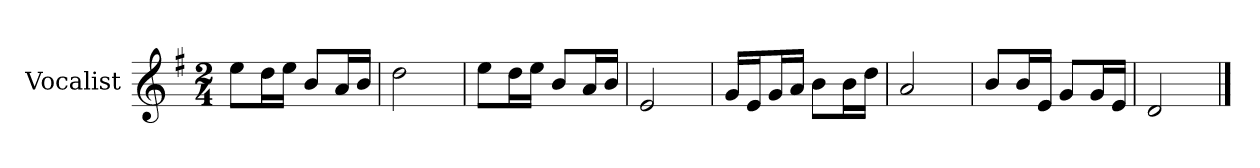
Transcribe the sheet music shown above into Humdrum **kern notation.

**kern
*part1
*staff1
*I"Vocalist
*k[f#]
*G:
*M2/4
=
8eeL
16ddL
16eeJJ
8bL
16aL
16bJJ
=1
2dd
=2
8eeL
16ddL
16eeJJ
8bL
16aL
16bJJ
=3
2e
=4
16gLL
16eJ
16gL
16aJJ
8bL
16bL
16ddJJ
=5
2a
=6
8bL
16bL
16eJJ
8gL
16gL
16eJJ
=7
2d
==
*-
